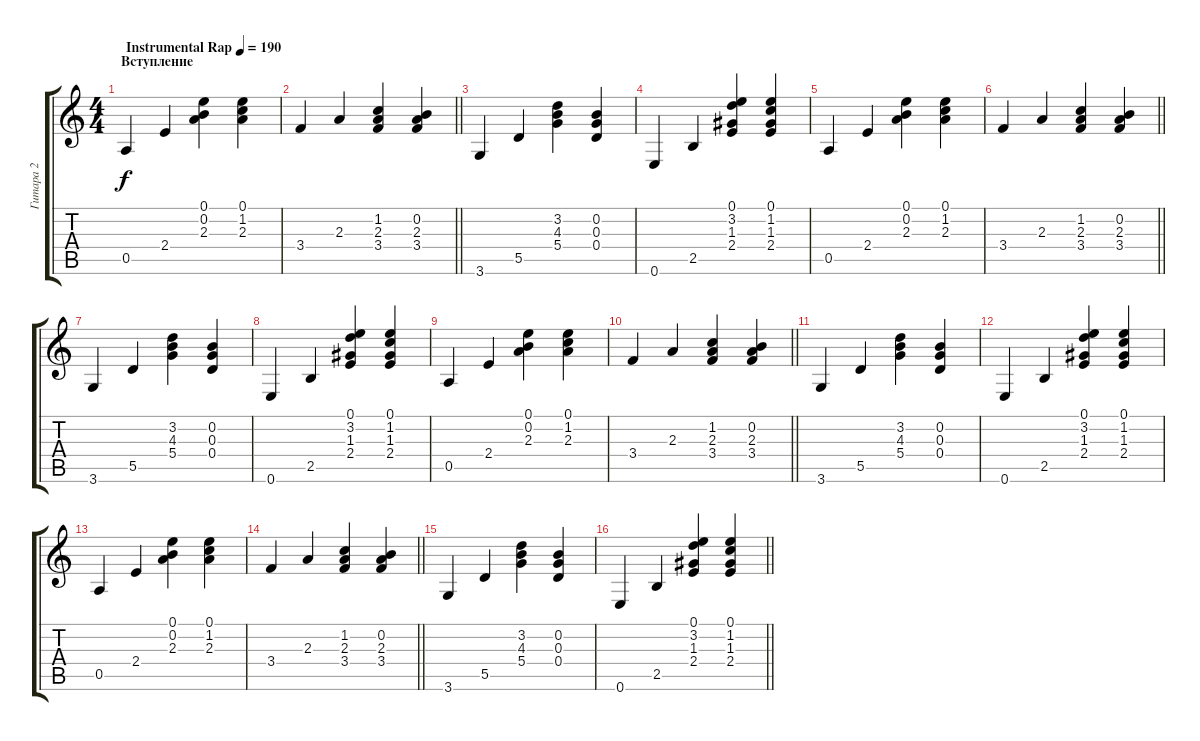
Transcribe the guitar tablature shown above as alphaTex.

\track ("Гитара 2" "Гитара 2") {instrument electricguitarjazz}
\staff {score tabs}
\tuning (E4 B3 G3 D3 A2 E2) {hide}
\ts (4 4)
\section ("" "Вступление")
\tempo (190 "Instrumental Rap")
\clef g2
\ks c
0.5.4{dy f instrument electricguitarjazz} 2.4.4 (0.1 0.2 2.3).4 (0.1 1.2 2.3).4 |
\barLineRight lightlight
3.4.4 2.3.4 (1.2 2.3 3.4).4 (0.2 2.3 3.4).4 |
3.6.4 5.5.4 (3.2 4.3 5.4).4 (0.2 0.3 0.4).4 |
0.6.4 2.5.4 (0.1 3.2 1.3 2.4).4 (0.1 1.2 1.3 2.4).4 |
0.5.4 2.4.4 (0.1 0.2 2.3).4 (0.1 1.2 2.3).4 |
\barLineRight lightlight
3.4.4 2.3.4 (1.2 2.3 3.4).4 (0.2 2.3 3.4).4 |
3.6.4 5.5.4 (3.2 4.3 5.4).4 (0.2 0.3 0.4).4 |
0.6.4 2.5.4 (0.1 3.2 1.3 2.4).4 (0.1 1.2 1.3 2.4).4 |
0.5.4 2.4.4 (0.1 0.2 2.3).4 (0.1 1.2 2.3).4 |
\barLineRight lightlight
3.4.4 2.3.4 (1.2 2.3 3.4).4 (0.2 2.3 3.4).4 |
3.6.4 5.5.4 (3.2 4.3 5.4).4 (0.2 0.3 0.4).4 |
0.6.4 2.5.4 (0.1 3.2 1.3 2.4).4 (0.1 1.2 1.3 2.4).4 |
0.5.4 2.4.4 (0.1 0.2 2.3).4 (0.1 1.2 2.3).4 |
\barLineRight lightlight
3.4.4 2.3.4 (1.2 2.3 3.4).4 (0.2 2.3 3.4).4 |
3.6.4 5.5.4 (3.2 4.3 5.4).4 (0.2 0.3 0.4).4 |
\barLineRight lightlight
0.6.4 2.5.4 (0.1 3.2 1.3 2.4).4 (0.1 1.2 1.3 2.4).4
